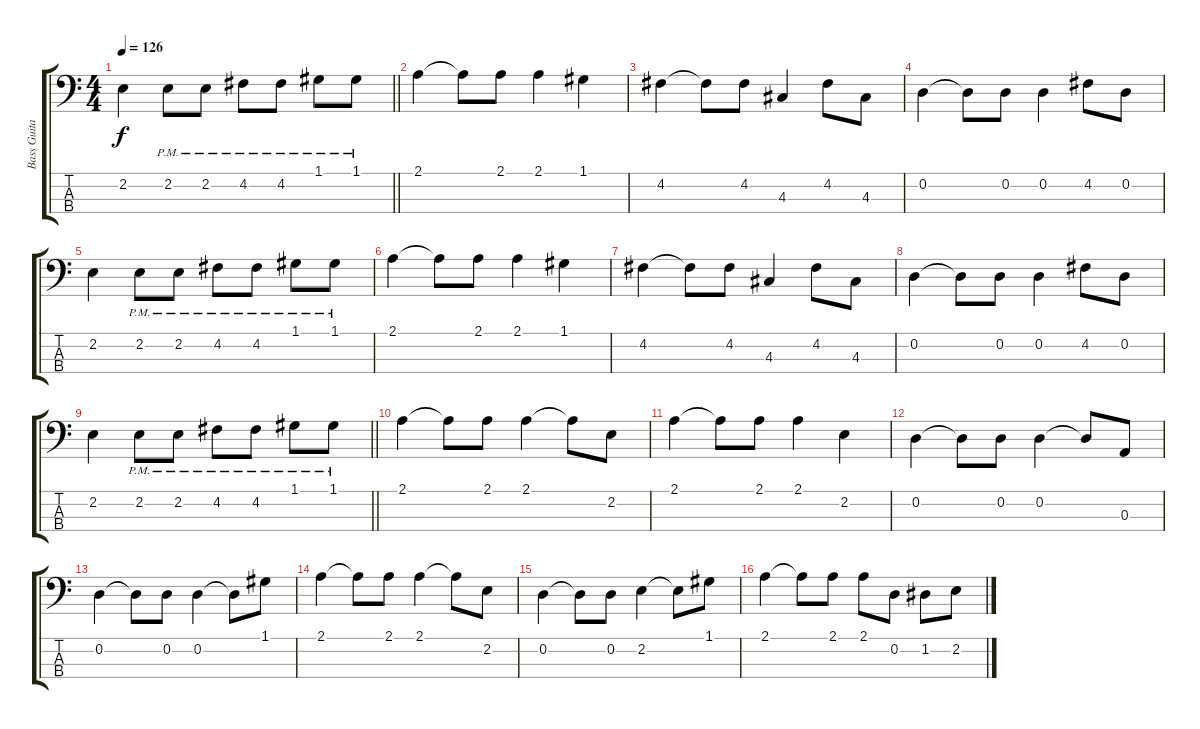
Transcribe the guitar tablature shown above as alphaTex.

\track ("Bass Guitar" "Bass Guita") {instrument electricbassfinger}
\staff {score tabs}
\tuning (G2 D2 A1 E1) {hide}
\ts (4 4)
\tempo 126
\clef f4
\barLineRight lightlight
\ks c
2.2.4{dy f} 2.2{pm}.8 2.2{pm}.8 4.2{pm}.8 4.2{pm}.8 1.1{pm}.8 1.1{pm}.8 |
\section ("" "")
2.1.4 2.1{t}.8 2.1.8 2.1.4 1.1.4 |
4.2.4 4.2{t}.8 4.2.8 4.3.4 4.2.8 4.3.8 |
0.2.4 0.2{t}.8 0.2.8 0.2.4 4.2.8 0.2.8 |
2.2.4 2.2{pm}.8 2.2{pm}.8 4.2{pm}.8 4.2{pm}.8 1.1{pm}.8 1.1{pm}.8 |
2.1.4 2.1{t}.8 2.1.8 2.1.4 1.1.4 |
4.2.4 4.2{t}.8 4.2.8 4.3.4 4.2.8 4.3.8 |
0.2.4 0.2{t}.8 0.2.8 0.2.4 4.2.8 0.2.8 |
\barLineRight lightlight
2.2.4 2.2{pm}.8 2.2{pm}.8 4.2{pm}.8 4.2{pm}.8 1.1{pm}.8 1.1{pm}.8 |
\section ("" "")
2.1.4 2.1{t}.8 2.1.8 2.1.4 2.1{t}.8 2.2.8 |
2.1.4 2.1{t}.8 2.1.8 2.1.4 2.2.4 |
0.2.4 0.2{t}.8 0.2.8 0.2.4 0.2{t}.8 0.3.8 |
0.2.4 0.2{t}.8 0.2.8 0.2.4 0.2{t}.8 1.1.8 |
2.1.4 2.1{t}.8 2.1.8 2.1.4 2.1{t}.8 2.2.8 |
0.2.4 0.2{t}.8 0.2.8 2.2.4 2.2{t}.8 1.1.8 |
2.1.4 2.1{t}.8 2.1.8 2.1.8 0.2.8 1.2.8 2.2.8
